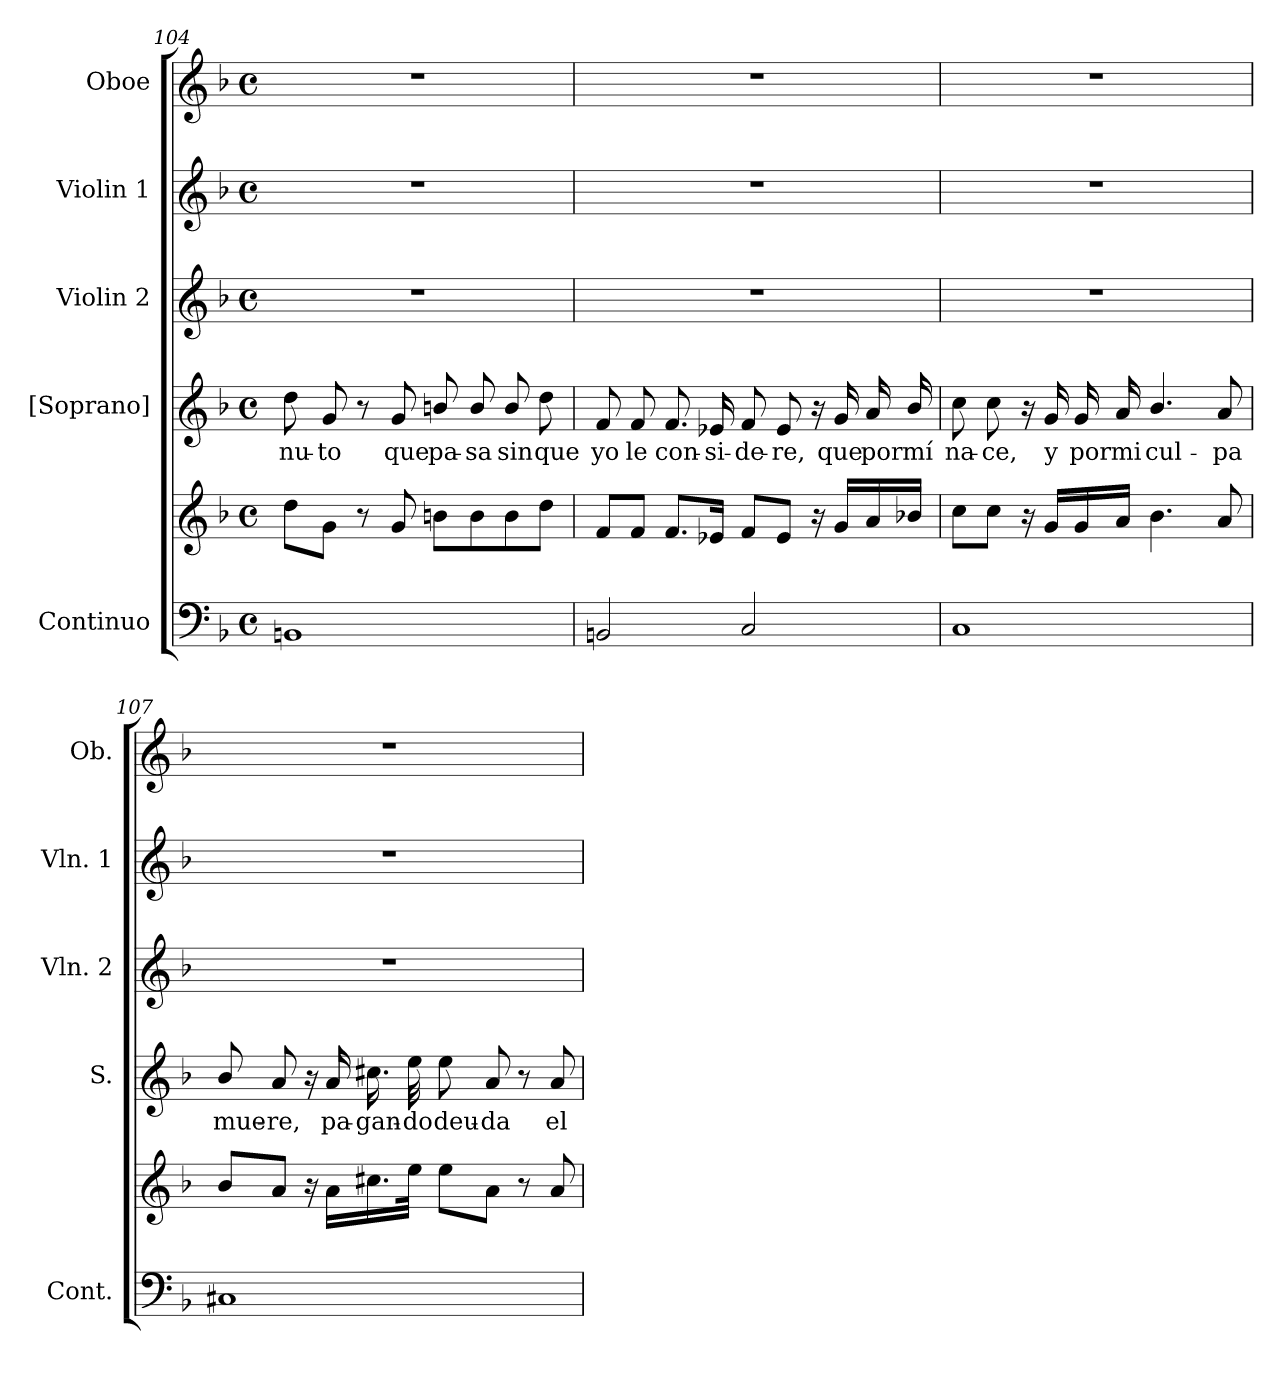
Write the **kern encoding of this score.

**kern	**kern	**kern	**text	**kern	**kern	**kern
*part5	*part5	*part4	*part4	*part3	*part2	*part1
*staff6	*staff5	*staff4	*staff4	*staff3	*staff2	*staff1
*I"Continuo	*	*I"[Soprano]	*	*I"Violin 2	*I"Violin 1	*I"Oboe
*I'Cont.	*	*I'S.	*	*I'Vln. 2	*I'Vln. 1	*I'Ob.
*clefF4	*clefG2	*clefG2	*	*clefG2	*clefG2	*clefG2
*k[b-]	*k[b-]	*k[b-]	*	*k[b-]	*k[b-]	*k[b-]
*F:	*F:	*F:	*	*F:	*F:	*F:
*M4/4	*M4/4	*M4/4	*	*M4/4	*M4/4	*M4/4
*met(c)	*met(c)	*met(c)	*	*met(c)	*met(c)	*met(c)
=104	=104	=104	=104	=104	=104	=104
!	!	!	!LO:LY:b:color=#000000	!	!	!
1BBni	8ddi\L	8ddi\	-nu-	1r	1r	1r
!	!	!	!LO:LY:b:color=#000000	!	!	!
.	8gi\J	8gi/	-to	.	.	.
.	8r	8r	.	.	.	.
!	!	!	!LO:LY:b:color=#000000	!	!	!
.	8gi/	8gi/	que	.	.	.
!	!	!	!LO:LY:b:color=#000000	!	!	!
.	8bni\L	8bni/	pa-	.	.	.
!	!	!	!LO:LY:b:color=#000000	!	!	!
.	8bi\	8bi/	-sa	.	.	.
!	!	!	!LO:LY:b:color=#000000	!	!	!
.	8bi\	8bi/	sin	.	.	.
!	!	!	!LO:LY:b:color=#000000	!	!	!
.	8ddi\J	8ddi\	que	.	.	.
=105	=105	=105	=105	=105	=105	=105
!	!	!	!LO:LY:b:color=#000000	!	!	!
2BBni/	8fi/L	8fi/	yo	1r	1r	1r
!	!	!	!LO:LY:b:color=#000000	!	!	!
.	8fi/J	8fi/	le	.	.	.
!	!	!	!LO:LY:b:color=#000000	!	!	!
.	8.fi/L	8.fi/	con-	.	.	.
!	!	!	!LO:LY:b:color=#000000	!	!	!
.	16e-Xi/Jk	16e-Xi/	-si-	.	.	.
!	!	!	!LO:LY:b:color=#000000	!	!	!
2Ci/	8fi/L	8fi/	-de-	.	.	.
!	!	!	!LO:LY:b:color=#000000	!	!	!
.	8e-i/J	8e-i/	-re,	.	.	.
.	16r	16r	.	.	.	.
!	!	!	!LO:LY:b:color=#000000	!	!	!
.	16gi/LL	16gi/	que	.	.	.
!	!	!	!LO:LY:b:color=#000000	!	!	!
.	16ai/	16ai/	por	.	.	.
!	!	!	!LO:LY:b:color=#000000	!	!	!
.	16b-Xi/JJ	16b-i/	mí	.	.	.
=106	=106	=106	=106	=106	=106	=106
!	!	!	!LO:LY:b:color=#000000	!	!	!
1Ci	8cci\L	8cci\	na-	1r	1r	1r
!	!	!	!LO:LY:b:color=#000000	!	!	!
.	8cci\J	8cci\	-ce,	.	.	.
.	16r	16r	.	.	.	.
!	!	!	!LO:LY:b:color=#000000	!	!	!
.	16gi/LL	16gi/	y	.	.	.
!	!	!	!LO:LY:b:color=#000000	!	!	!
.	16gi/	16gi/	por	.	.	.
!	!	!	!LO:LY:b:color=#000000	!	!	!
.	16ai/JJ	16ai/	mi	.	.	.
!	!	!	!LO:LY:b:color=#000000	!	!	!
.	4.b-i\	4.b-i/	cul-	.	.	.
!	!	!	!LO:LY:b:color=#000000	!	!	!
.	8ai/	8ai/	-pa	.	.	.
!!LO:LB:g=z
=107	=107	=107	=107	=107	=107	=107
!	!	!	!LO:LY:b:color=#000000	!	!	!
1C#Xi	8b-i/L	8b-i/	mue-	1r	1r	1r
!	!	!	!LO:LY:b:color=#000000	!	!	!
.	8ai/J	8ai/	-re,	.	.	.
.	16r	16r	.	.	.	.
!	!	!	!LO:LY:b:color=#000000	!	!	!
.	16ai\LL	16ai/	pa-	.	.	.
!	!	!	!LO:LY:b:color=#000000	!	!	!
.	16.cc#Xi\	16.cc#Xi\	-gan-	.	.	.
!	!	!	!LO:LY:b:color=#000000	!	!	!
.	32eei\JJk	32eei\	-do	.	.	.
!	!	!	!LO:LY:b:color=#000000	!	!	!
.	8eei\L	8eei\	deu-	.	.	.
!	!	!	!LO:LY:b:color=#000000	!	!	!
.	8ai\J	8ai/	-da	.	.	.
.	8r	8r	.	.	.	.
!	!	!	!LO:LY:b:color=#000000	!	!	!
.	8ai/	8ai/	el	.	.	.
=	=	=	=	=	=	=
*-	*-	*-	*-	*-	*-	*-
